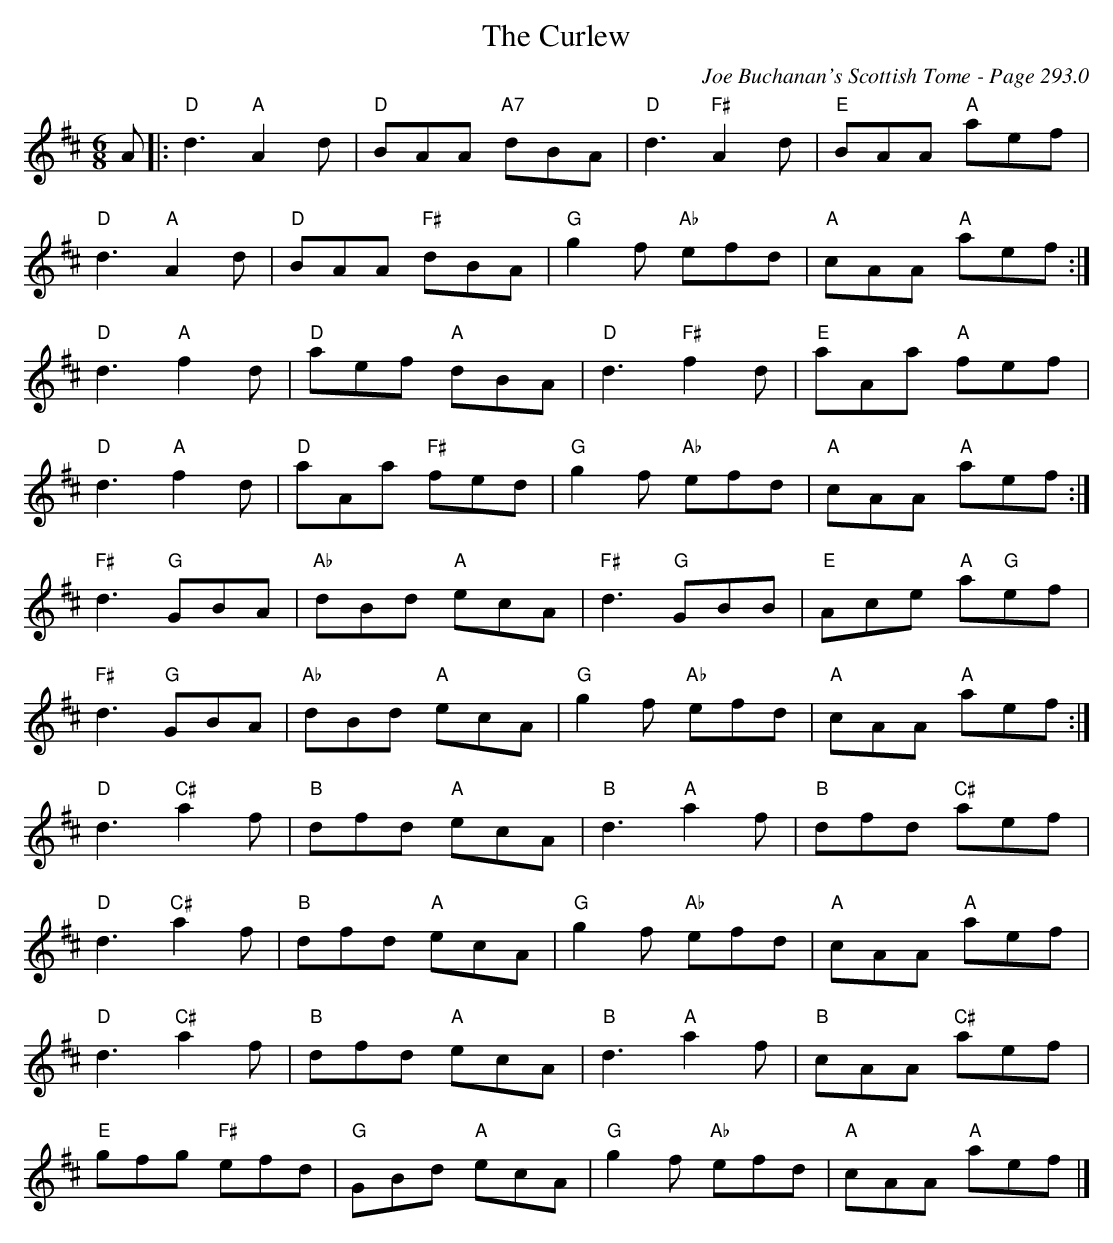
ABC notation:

X:1
T:Curlew, The
C:Joe Buchanan's Scottish Tome - Page 293.0
L:1/8
M:6/8
K:D
A |: "D" d3 "A" A2 d | "D" BAA "A7" dBA | "D" d3 "F#" A2 d | "E" BAA "A" aef |
"D" d3 "A" A2 d | "D" BAA "F#" dBA | "G" g2 f "Ab" efd | "A" cAA "A" aef :|
"D" d3 "A" f2 d | "D" aef "A" dBA | "D" d3 "F#" f2 d | "E" aAa "A" fef |
"D" d3 "A" f2 d | "D" aAa "F#" fed | "G" g2 f "Ab" efd | "A" cAA "A" aef :|
"F#" d3 "G" GBA | "Ab" dBd "A" ecA | "F#" d3 "G" GBB | "E" Ace "A" a"G"ef |
"F#" d3 "G" GBA | "Ab" dBd "A" ecA | "G" g2 f "Ab" efd | "A" cAA "A" aef :|
"D" d3 "C#" a2 f | "B" dfd "A" ecA | "B" d3 "A" a2 f | "B" dfd "C#" aef |
"D" d3 "C#" a2 f | "B" dfd "A" ecA | "G" g2 f "Ab" efd | "A" cAA "A" aef |
"D" d3 "C#" a2 f | "B" dfd "A" ecA | "B" d3 "A" a2 f | "B" cAA "C#" aef |
"E" gfg "F#" efd | "G" GBd "A" ecA | "G" g2 f "Ab" efd | "A" cAA "A" aef |]
